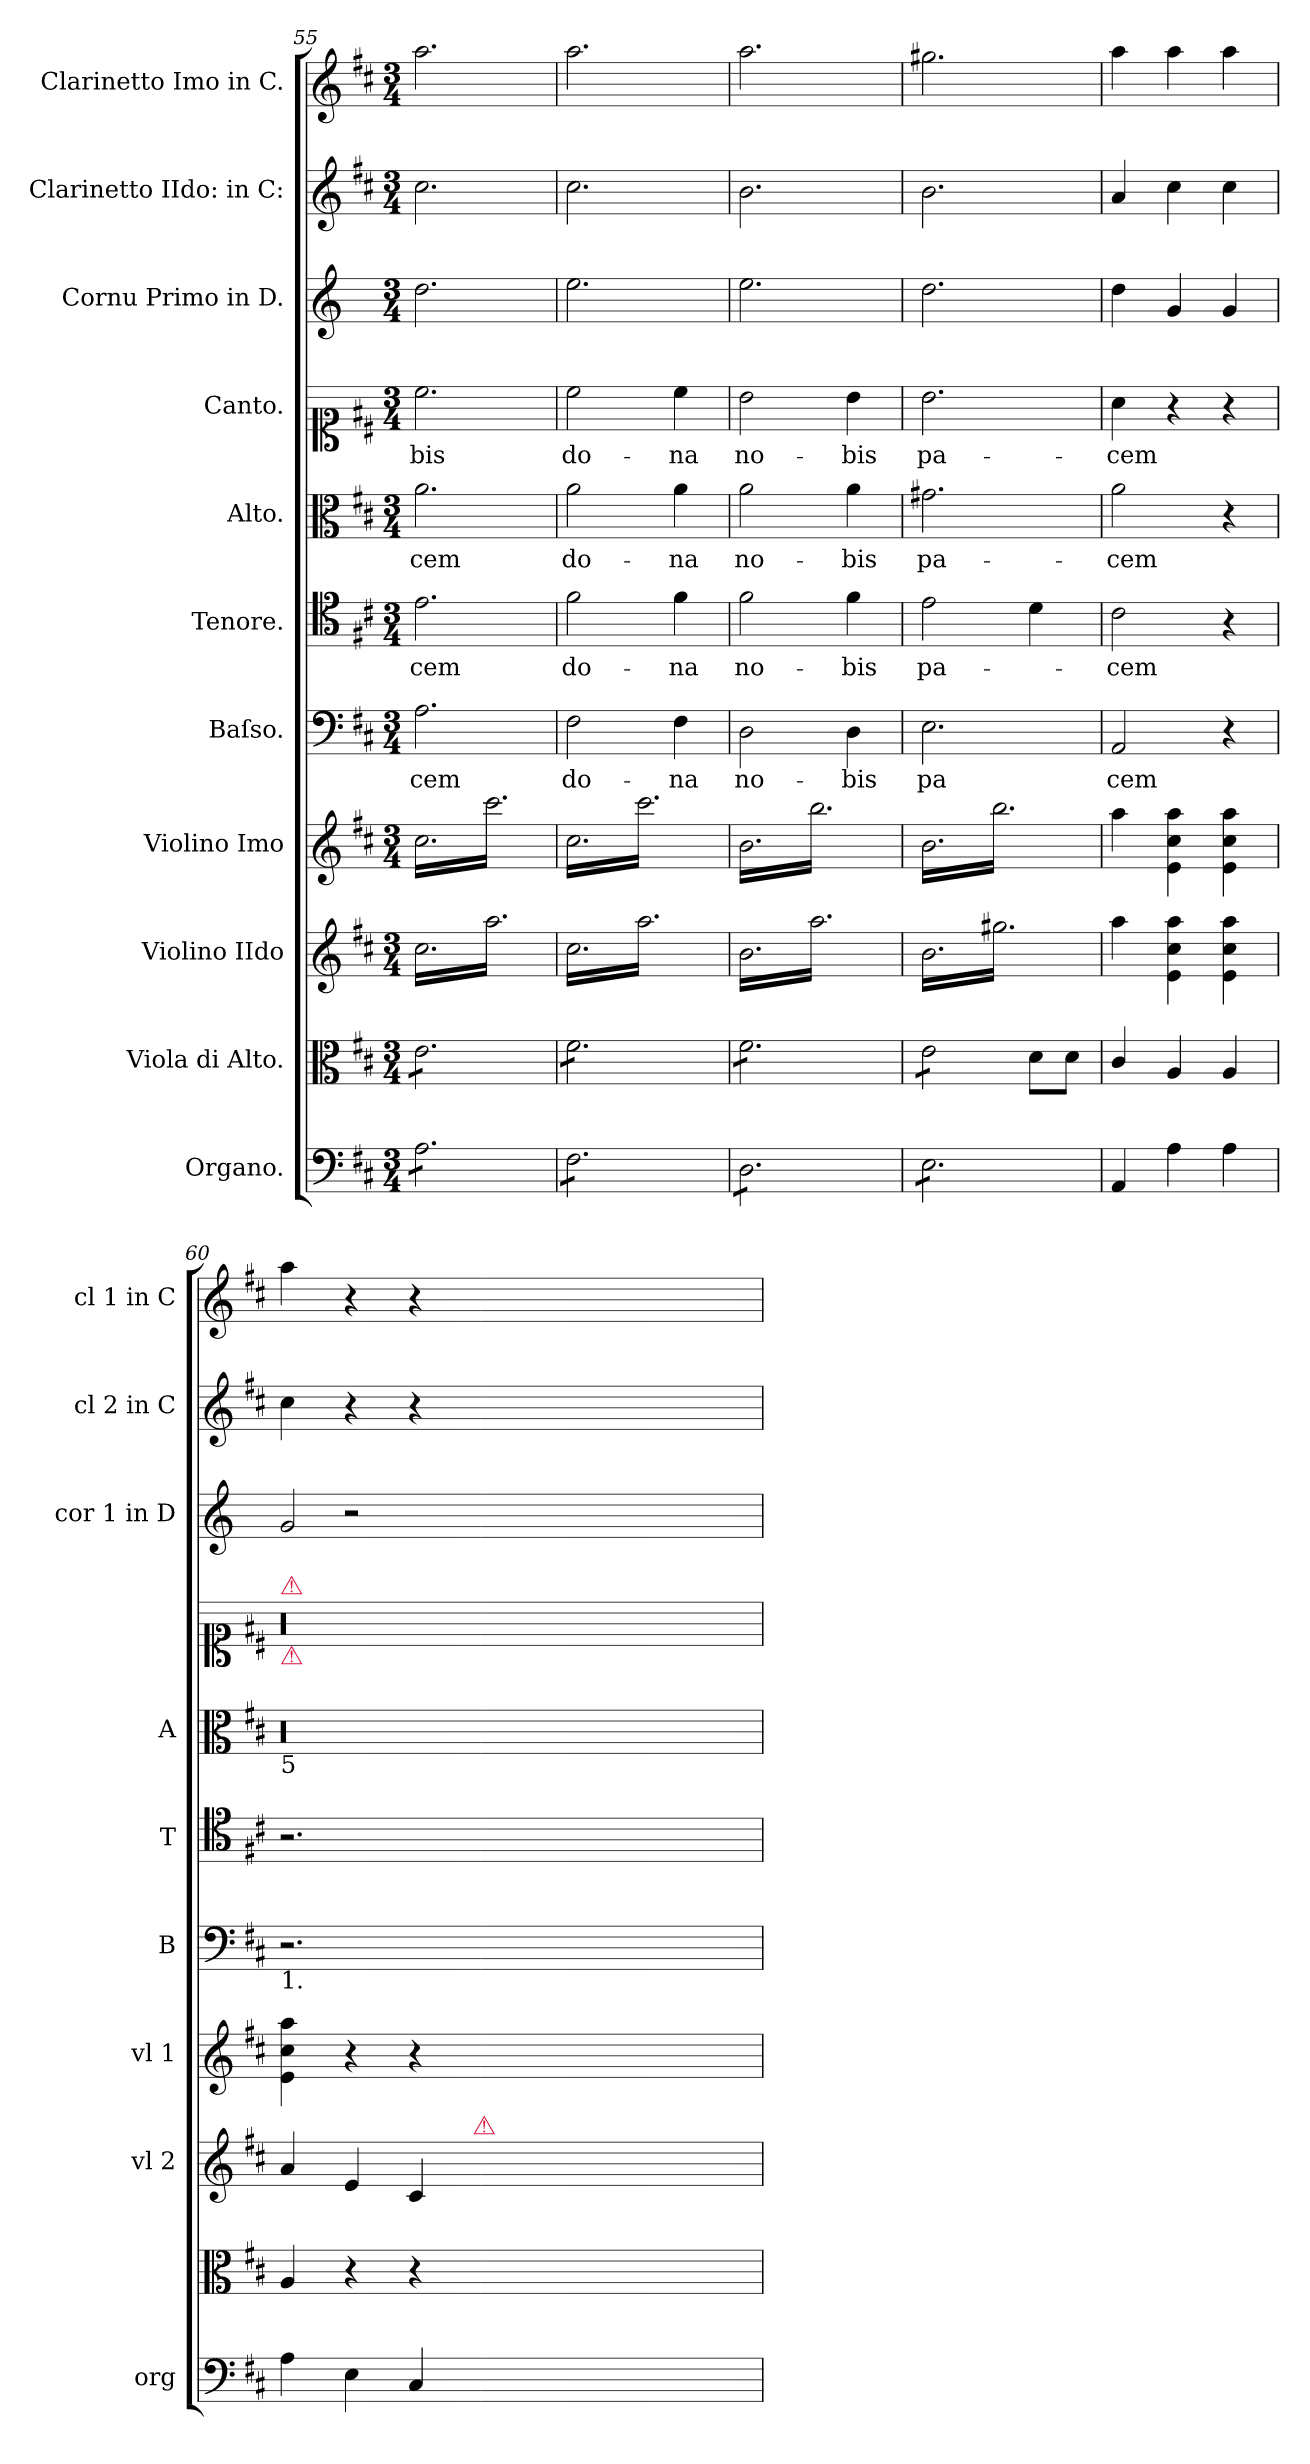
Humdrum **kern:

**kern	**kern	**kern	**dynam	**kern	**kern	**text	**kern	**text	**kern	**text	**kern	**text	**kern	**kern	**kern
*part11	*part10	*part9	*part9	*part8	*part7	*part7	*part6	*part6	*part5	*part5	*part4	*part4	*part3	*part2	*part1
*staff11	*staff10	*staff9	*staff9	*staff8	*staff7	*staff7	*staff6	*staff6	*staff5	*staff5	*staff4	*staff4	*staff3	*staff2	*staff1
*I"Organo.	*I"Viola di Alto.	*I"Violino IIdo	*	*I"Violino Imo	*I"Baſso.	*	*I"Tenore.	*	*I"Alto.	*	*I"Canto.	*	*I"Cornu Primo in D.	*I"Clarinetto IIdo: in C:	*I"Clarinetto Imo in C.
*I'org	*	*I'vl 2	*	*I'vl 1	*I'B	*	*I'T	*	*I'A	*	*	*	*I'cor 1 in D	*I'cl 2 in C	*I'cl 1 in C
*clefF4	*clefC3	*clefG2	*	*clefG2	*clefF4	*	*clefC4	*	*clefC3	*	*clefC1	*	*clefG2	*clefG2	*clefG2
*	*	*	*	*	*	*	*	*	*	*	*	*	*ITrd6c10	*	*
*k[f#c#]	*k[f#c#]	*k[f#c#]	*	*k[f#c#]	*k[f#c#]	*	*k[f#c#]	*	*k[f#c#]	*	*k[f#c#]	*	*k[f#c#]	*k[f#c#]	*k[f#c#]
*D:	*D:	*D:	*	*D:	*D:	*	*D:	*	*D:	*	*D:	*	*D:	*D:	*D:
*M3/4	*M3/4	*M3/4	*	*M3/4	*M3/4	*	*M3/4	*	*M3/4	*	*M3/4	*	*M3/4	*M3/4	*M3/4
=55	=55	=55	=55	=55	=55	=55	=55	=55	=55	=55	=55	=55	=55	=55	=55
!LO:TX:a:rj:t=T&colon;	!	!	!	!	!	!	!	!	!	!	!	!	!	!	!
!	!	!	!LO:DY:b	!	!	!	!	!	!	!	!	!	!	!	!
*tremolo	*	*	*	*	*	*	*	*	*	*	*	*	*	*	*
*	*tremolo	*	*	*	*	*	*	*	*	*	*	*	*	*	*
*	*	*tremolo	*	*	*	*	*	*	*	*	*	*	*	*	*
*	*	*	*	*tremolo	*	*	*	*	*	*	*	*	*	*	*
8A\L	8e\L	16cc#\LL	fo	16cc#\LL	2.A\	-cem	2.e\	-cem	2.a\	-cem	2.cc#\	-bis	2.e\	2.cc#\	2.aa\
.	.	16aa\	.	16ccc#\	.	.	.	.	.	.	.	.	.	.	.
8A\	8e\	16cc#\	.	16cc#\	.	.	.	.	.	.	.	.	.	.	.
.	.	16aa\	.	16ccc#\	.	.	.	.	.	.	.	.	.	.	.
8A\	8e\	16cc#\	.	16cc#\	.	.	.	.	.	.	.	.	.	.	.
.	.	16aa\	.	16ccc#\	.	.	.	.	.	.	.	.	.	.	.
8A\	8e\	16cc#\	.	16cc#\	.	.	.	.	.	.	.	.	.	.	.
.	.	16aa\	.	16ccc#\	.	.	.	.	.	.	.	.	.	.	.
8A\	8e\	16cc#\	.	16cc#\	.	.	.	.	.	.	.	.	.	.	.
.	.	16aa\	.	16ccc#\	.	.	.	.	.	.	.	.	.	.	.
8A\J	8e\J	16cc#\	.	16cc#\	.	.	.	.	.	.	.	.	.	.	.
.	.	16aa\JJ	.	16ccc#\JJ	.	.	.	.	.	.	.	.	.	.	.
=56	=56	=56	=56	=56	=56	=56	=56	=56	=56	=56	=56	=56	=56	=56	=56
!	!	!	!LO:DY:b	!	!	!	!	!	!	!	!	!	!	!	!
8F#\L	8f#\L	16cc#\LL	fo	16cc#\LL	2F#\	do-	2f#\	do-	2a\	do-	2cc#\	do-	2.f#\	2.cc#\	2.aa\
.	.	16aa\	.	16ccc#\	.	.	.	.	.	.	.	.	.	.	.
8F#\	8f#\	16cc#\	.	16cc#\	.	.	.	.	.	.	.	.	.	.	.
.	.	16aa\	.	16ccc#\	.	.	.	.	.	.	.	.	.	.	.
8F#\	8f#\	16cc#\	.	16cc#\	.	.	.	.	.	.	.	.	.	.	.
.	.	16aa\	.	16ccc#\	.	.	.	.	.	.	.	.	.	.	.
8F#\	8f#\	16cc#\	.	16cc#\	.	.	.	.	.	.	.	.	.	.	.
.	.	16aa\	.	16ccc#\	.	.	.	.	.	.	.	.	.	.	.
8F#\	8f#\	16cc#\	.	16cc#\	4F#\	-na	4f#\	-na	4a\	-na	4cc#\	-na	.	.	.
.	.	16aa\	.	16ccc#\	.	.	.	.	.	.	.	.	.	.	.
8F#\J	8f#\J	16cc#\	.	16cc#\	.	.	.	.	.	.	.	.	.	.	.
.	.	16aa\JJ	.	16ccc#\JJ	.	.	.	.	.	.	.	.	.	.	.
=57	=57	=57	=57	=57	=57	=57	=57	=57	=57	=57	=57	=57	=57	=57	=57
8D\L	8f#\L	16b\LL	.	16b\LL	2D\	no-	2f#\	no-	2a\	no-	2b\	no-	2.f#\	2.b\	2.aa\
.	.	16aa\	.	16bb\	.	.	.	.	.	.	.	.	.	.	.
8D\	8f#\	16b\	.	16b\	.	.	.	.	.	.	.	.	.	.	.
.	.	16aa\	.	16bb\	.	.	.	.	.	.	.	.	.	.	.
8D\	8f#\	16b\	.	16b\	.	.	.	.	.	.	.	.	.	.	.
.	.	16aa\	.	16bb\	.	.	.	.	.	.	.	.	.	.	.
8D\	8f#\	16b\	.	16b\	.	.	.	.	.	.	.	.	.	.	.
.	.	16aa\	.	16bb\	.	.	.	.	.	.	.	.	.	.	.
8D\	8f#\	16b\	.	16b\	4D\	-bis	4f#\	-bis	4a\	-bis	4b\	-bis	.	.	.
.	.	16aa\	.	16bb\	.	.	.	.	.	.	.	.	.	.	.
8D\J	8f#\J	16b\	.	16b\	.	.	.	.	.	.	.	.	.	.	.
.	.	16aa\JJ	.	16bb\JJ	.	.	.	.	.	.	.	.	.	.	.
=58	=58	=58	=58	=58	=58	=58	=58	=58	=58	=58	=58	=58	=58	=58	=58
8E\L	8e\L	16b\LL	.	16b\LL	2.E\	pa	2e\	pa-	2.g#X\	pa-	2.b\	pa-	2.e\	2.b\	2.gg#X\
.	.	16gg#X\	.	16bb\	.	.	.	.	.	.	.	.	.	.	.
8E\	8e\	16b\	.	16b\	.	.	.	.	.	.	.	.	.	.	.
.	.	16gg#X\	.	16bb\	.	.	.	.	.	.	.	.	.	.	.
8E\	8e\	16b\	.	16b\	.	.	.	.	.	.	.	.	.	.	.
.	.	16gg#X\	.	16bb\	.	.	.	.	.	.	.	.	.	.	.
8E\	8e\J	16b\	.	16b\	.	.	.	.	.	.	.	.	.	.	.
*	*Xtremolo	*	*	*	*	*	*	*	*	*	*	*	*	*	*
.	.	16gg#X\	.	16bb\	.	.	.	.	.	.	.	.	.	.	.
8E\	8d\L	16b\	.	16b\	.	.	4d\	.	.	.	.	.	.	.	.
.	.	16gg#X\	.	16bb\	.	.	.	.	.	.	.	.	.	.	.
8E\J	8d\J	16b\	.	16b\	.	.	.	.	.	.	.	.	.	.	.
*Xtremolo	*	*	*	*	*	*	*	*	*	*	*	*	*	*	*
.	.	16gg#X\JJ	.	16bb\JJ	.	.	.	.	.	.	.	.	.	.	.
*	*	*	*	*Xtremolo	*	*	*	*	*	*	*	*	*	*	*
*	*	*Xtremolo	*	*	*	*	*	*	*	*	*	*	*	*	*
=59	=59	=59	=59	=59	=59	=59	=59	=59	=59	=59	=59	=59	=59	=59	=59
4AA/	4c#/	4aa\	.	4aa\	2AA/	-cem	2c#\	-cem	2a\	-cem	4a\	-cem	4e\	4a/	4aa\
.	.	.	.	.	.	.	.	.	.	.	.	.	.	.	.
.	.	.	.	.	.	.	.	.	.	.	.	.	.	.	.
.	.	.	.	.	.	.	.	.	.	.	.	.	.	.	.
4A\	4A/	4e\ 4cc#\ 4aa\	.	4e\ 4cc#\ 4aa\	.	.	.	.	.	.	4r	.	4A/	4cc#\	4aa\
.	.	.	.	.	.	.	.	.	.	.	.	.	.	.	.
4A\	4A/	4e\ 4cc#\ 4aa\	.	4e\ 4cc#\ 4aa\	4r	.	4r	.	4r	.	4r	.	4A/	4cc#\	4aa\
=60	=60	=60	=60	=60	=60	=60	=60	=60	=60	=60	=60	=60	=60	=60	=60
!	!	!	!	!	!	!	!	!	!	!	!LO:TX:a:color=crimson:t=⚠	!	!	!	!
!	!	!	!	!	!	!	!	!	!	!	!LO:TX:b:color=crimson:t=⚠	!	!	!	!
!	!	!	!	!	!	!	!	!	!LO:TX:b:t=5	!	!	!	!	!	!
!	!	!	!	!	!LO:TX:b:t=1.	!	!	!	!	!	!	!	!	!	!
!	!	!	!	!	!	!	!	!	!LO:N:vis=00	!	!LO:N:vis=00	!	!LO:N:vis=2	!	!
4A\	4A/	4a/	.	4e\ 4cc#\ 4aa\	2.r	.	2.r	.	0.r	.	0.r	.	4A/	4cc#\	4aa\
4E\	4r	4e/	.	4r	.	.	.	.	.	.	.	.	2r	4r	4r
4C#/	4r	4c#/	.	4r	.	.	.	.	.	.	.	.	.	4r	4r
!	!	!LO:TX:a:color=crimson:t=⚠	!	!	!	!	!	!	!	!	!	!	!	!	!
0ryy	0ryy	0ryy	.	0ryy	0ryy	.	0ryy	.	.	.	.	.	0ryy	0ryy	0ryy
4ryy	4ryy	4ryy	.	4ryy	4ryy	.	4ryy	.	.	.	.	.	4ryy	4ryy	4ryy
=	=	=	=	=	=	=	=	=	=	=	=	=	=	=	=
*-	*-	*-	*-	*-	*-	*-	*-	*-	*-	*-	*-	*-	*-	*-	*-
